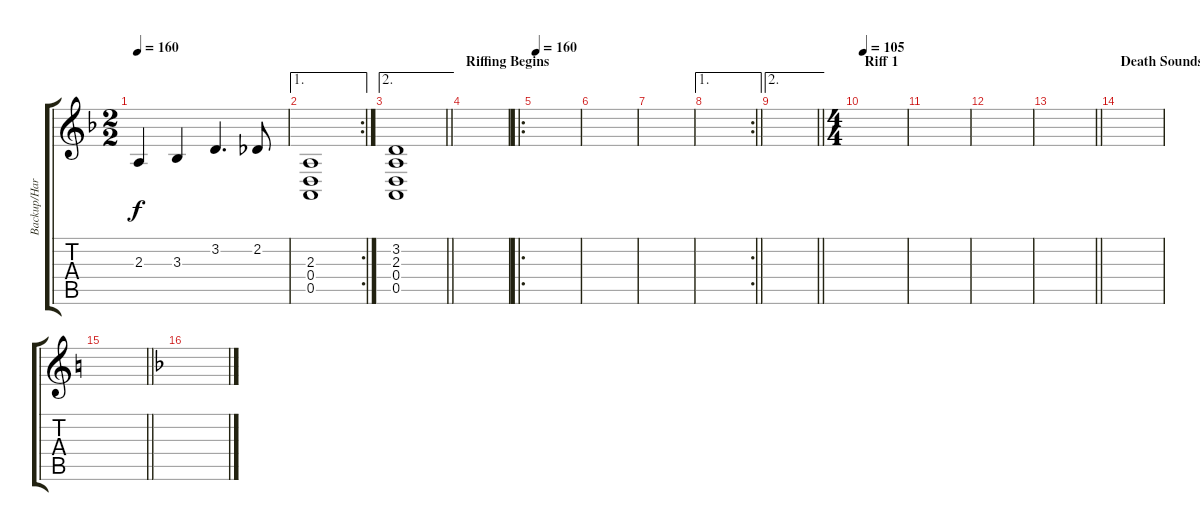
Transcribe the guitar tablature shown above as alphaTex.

\track ("Backup/Harmonies" "Backup/Har") {instrument stringensemble1}
\staff {score tabs}
\tuning (E4 B3 G3 D3 A2 E2) {hide}
\ts (2 2)
\tempo 160
\clef g2
\ks f
2.3.4{dy f} 3.3.4 3.2.4{d} 2.2.8 |
\ae 1
\rc 2
(2.3 0.4 0.5).1 |
\ae 2
\barLineRight lightlight
(3.2 2.3 0.4 0.5).1 |
\section ("" "Riffing Begins")
|
\ro
\tempo 160
|
|
|
\ae 1
\rc 2
\barLineRight lightlight
|
\ae 2
\barLineRight lightlight
|
\ts (4 4)
\section ("" "Riff 1")
\tempo 105
|
|
|
\barLineRight lightlight
|
\section ("" "Death Sounds!")
|
\barLineRight lightlight
\ks c
|
\ks f
